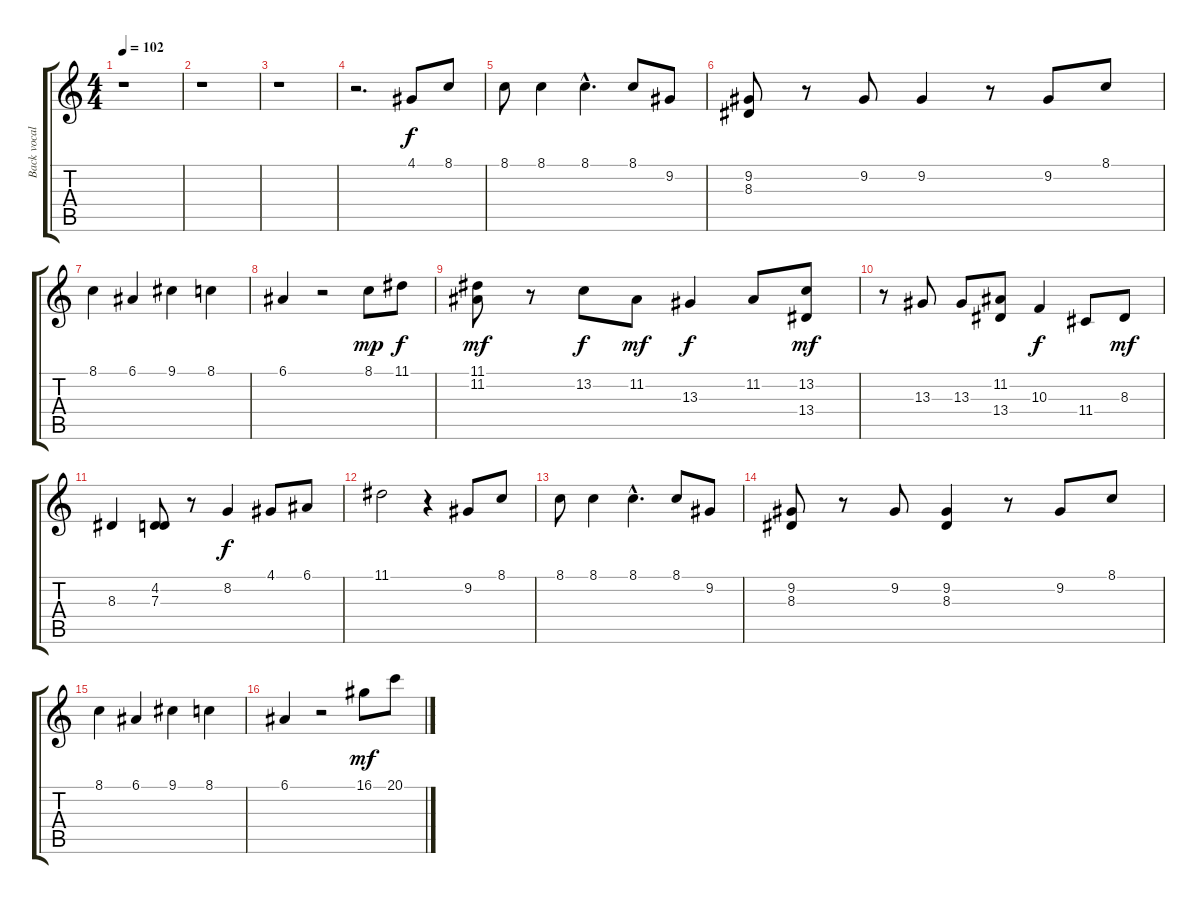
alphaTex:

\track ("Back vocals 3" "Back vocal") {instrument choiraahs}
\staff {score tabs}
\tuning (E4 B3 G3 D3 A2 E2) {hide}
\ts (4 4)
\tempo 102
\clef g2
\ks c
r.1{dy f} |
r.1 |
r.1 |
r.2{d} 4.1.8{instrument violin} 8.1.8 |
8.1.8 8.1.4 8.1{hac}.4{d} 8.1.8 9.2.8 |
(9.2 8.3).8 r.8 9.2.8 9.2.4 r.8 9.2.8 8.1.8 |
8.1.4 6.1.4 9.1.4 8.1.4 |
6.1.4 r.2 8.1.8{dy mp} 11.1.8{dy f} |
(11.1 11.2).8{dy mf} r.8 13.2.8{dy f} 11.2.8{dy mf} 13.3.4{dy f} 11.2.8 (13.2 13.4).8{dy mf} |
r.8 13.3.8 13.3.8 (11.2 13.4).8 10.3.4{dy f} 11.4.8 8.3.8{dy mf} |
8.3.4 (4.2 7.3).8 r.8 8.2.4{dy f} 4.1.8 6.1.8 |
11.1.2 r.4 9.2.8{instrument violin} 8.1.8 |
8.1.8 8.1.4 8.1{hac}.4{d} 8.1.8 9.2.8 |
(9.2 8.3).8 r.8 9.2.8 (9.2 8.3).4 r.8 9.2.8 8.1.8 |
8.1.4 6.1.4 9.1.4 8.1.4 |
6.1.4 r.2 16.1.8{dy mf} 20.1.8
